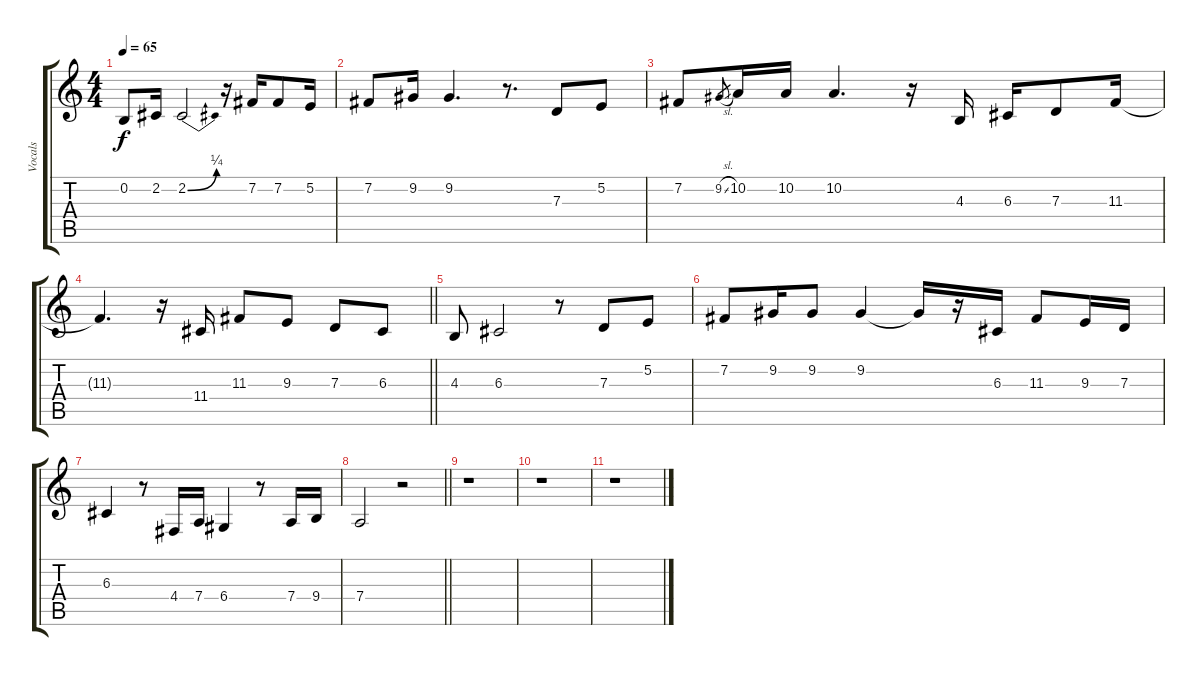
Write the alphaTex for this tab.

\track ("Vocals" "Vocals") {instrument lead6voice}
\staff {score tabs}
\tuning (E4 B3 G3 D3 A2 E2) {hide}
\ts (4 4)
\tempo 65
\clef g2
\ks c
0.2.8{dy f} 2.2.16 2.2{be (bend 0 0 60 1)}.2 r.16 7.2.16 7.2.8 5.2.16 |
7.2.8 9.2.16 9.2.4{d} r.8{d} 7.3.8 5.2.8 |
7.2.8 9.2{sl}.8{gr} 10.2.16 10.2.16 10.2.4{d} r.16 4.3.16 6.3.16 7.3.8 11.3.16 |
\barLineRight lightlight
11.3{t}.4{d} r.16 11.4.16 11.3.8 9.3.8 7.3.8 6.3.8 |
4.3.8 6.3.2 r.8 7.3.8 5.2.8 |
7.2.8 9.2.16 9.2.8 9.2.4 9.2{t}.16 r.16 6.3.16 11.3.8 9.3.16 7.3.16 |
6.3.4 r.8 4.4.16 7.4.16 6.4.4 r.8 7.4.16 9.4.16 |
\barLineRight lightlight
7.4.2 r.2 |
r.1 |
r.1 |
r.1
